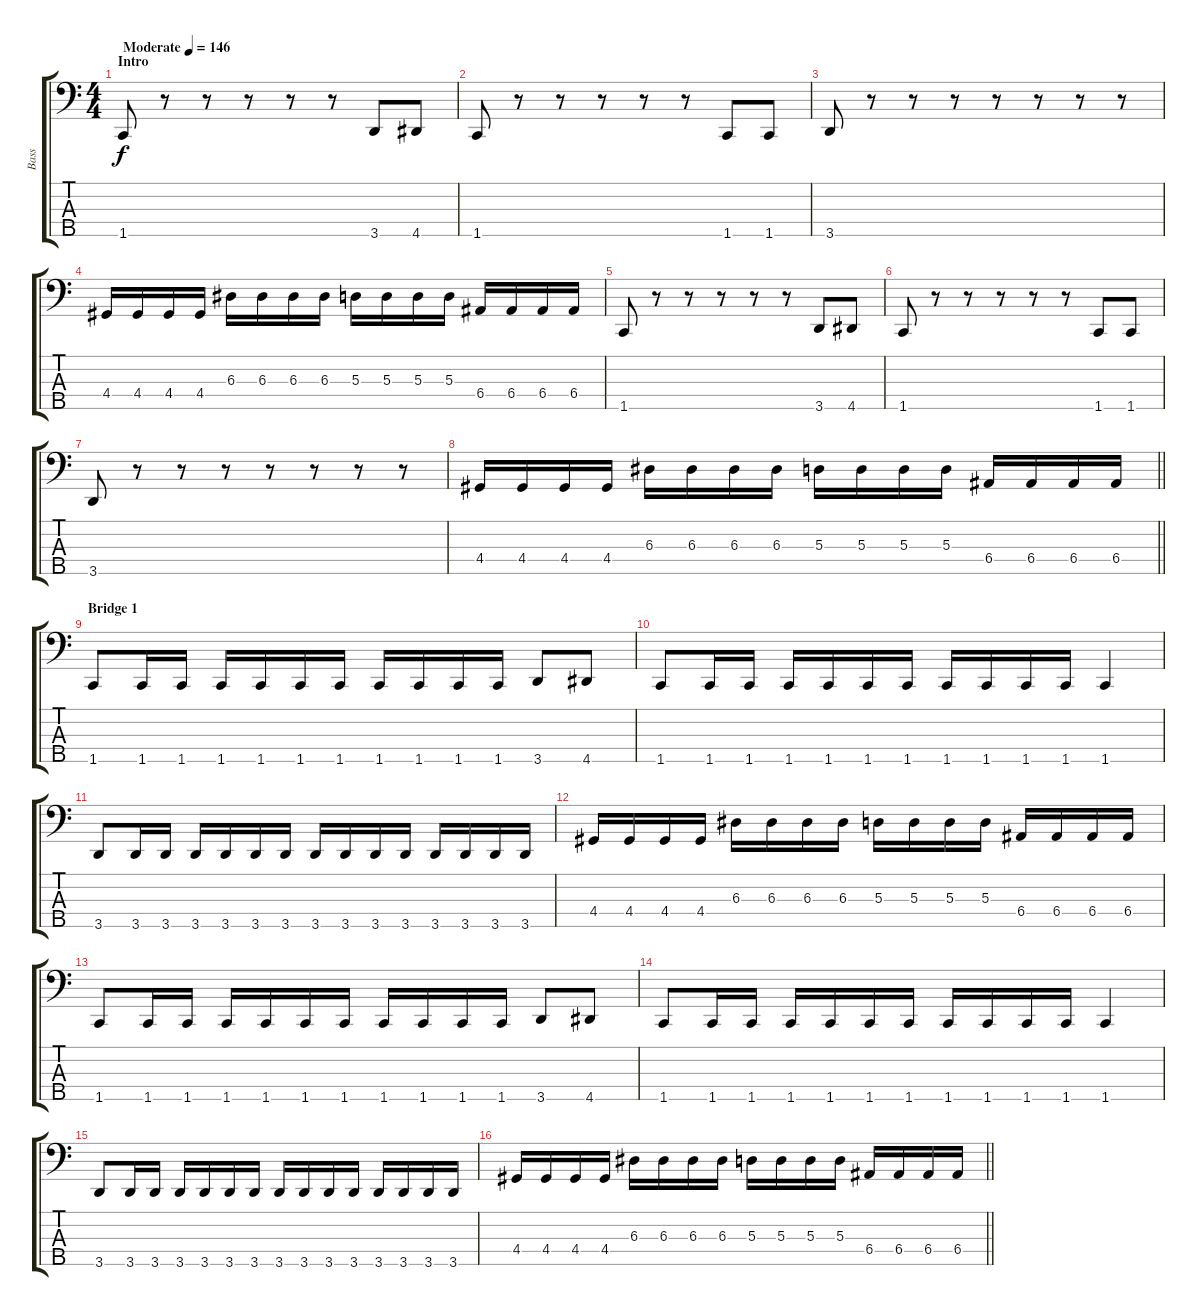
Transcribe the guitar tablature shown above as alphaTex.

\track ("Bass" "Bass") {instrument electricbasspick}
\staff {score tabs}
\tuning (G2 D2 A1 E1 B0) {hide}
\ts (4 4)
\section ("" "Intro")
\tempo (146 "Moderate")
\clef f4
\ks c
1.5.8{dy f instrument electricbasspick} r.8 r.8 r.8 r.8 r.8 3.5.8 4.5.8 |
1.5.8 r.8 r.8 r.8 r.8 r.8 1.5.8 1.5.8 |
3.5.8 r.8 r.8 r.8 r.8 r.8 r.8 r.8 |
4.4.16 4.4.16 4.4.16 4.4.16 6.3.16 6.3.16 6.3.16 6.3.16 5.3.16 5.3.16 5.3.16 5.3.16 6.4.16 6.4.16 6.4.16 6.4.16 |
1.5.8 r.8 r.8 r.8 r.8 r.8 3.5.8 4.5.8 |
1.5.8 r.8 r.8 r.8 r.8 r.8 1.5.8 1.5.8 |
3.5.8 r.8 r.8 r.8 r.8 r.8 r.8 r.8 |
\barLineRight lightlight
4.4.16 4.4.16 4.4.16 4.4.16 6.3.16 6.3.16 6.3.16 6.3.16 5.3.16 5.3.16 5.3.16 5.3.16 6.4.16 6.4.16 6.4.16 6.4.16 |
\section ("" "Bridge 1")
1.5.8 1.5.16 1.5.16 1.5.16 1.5.16 1.5.16 1.5.16 1.5.16 1.5.16 1.5.16 1.5.16 3.5.8 4.5.8 |
1.5.8 1.5.16 1.5.16 1.5.16 1.5.16 1.5.16 1.5.16 1.5.16 1.5.16 1.5.16 1.5.16 1.5.4 |
3.5.8 3.5.16 3.5.16 3.5.16 3.5.16 3.5.16 3.5.16 3.5.16 3.5.16 3.5.16 3.5.16 3.5.16 3.5.16 3.5.16 3.5.16 |
4.4.16 4.4.16 4.4.16 4.4.16 6.3.16 6.3.16 6.3.16 6.3.16 5.3.16 5.3.16 5.3.16 5.3.16 6.4.16 6.4.16 6.4.16 6.4.16 |
1.5.8 1.5.16 1.5.16 1.5.16 1.5.16 1.5.16 1.5.16 1.5.16 1.5.16 1.5.16 1.5.16 3.5.8 4.5.8 |
1.5.8 1.5.16 1.5.16 1.5.16 1.5.16 1.5.16 1.5.16 1.5.16 1.5.16 1.5.16 1.5.16 1.5.4 |
3.5.8 3.5.16 3.5.16 3.5.16 3.5.16 3.5.16 3.5.16 3.5.16 3.5.16 3.5.16 3.5.16 3.5.16 3.5.16 3.5.16 3.5.16 |
\barLineRight lightlight
4.4.16 4.4.16 4.4.16 4.4.16 6.3.16 6.3.16 6.3.16 6.3.16 5.3.16 5.3.16 5.3.16 5.3.16 6.4.16 6.4.16 6.4.16 6.4.16
